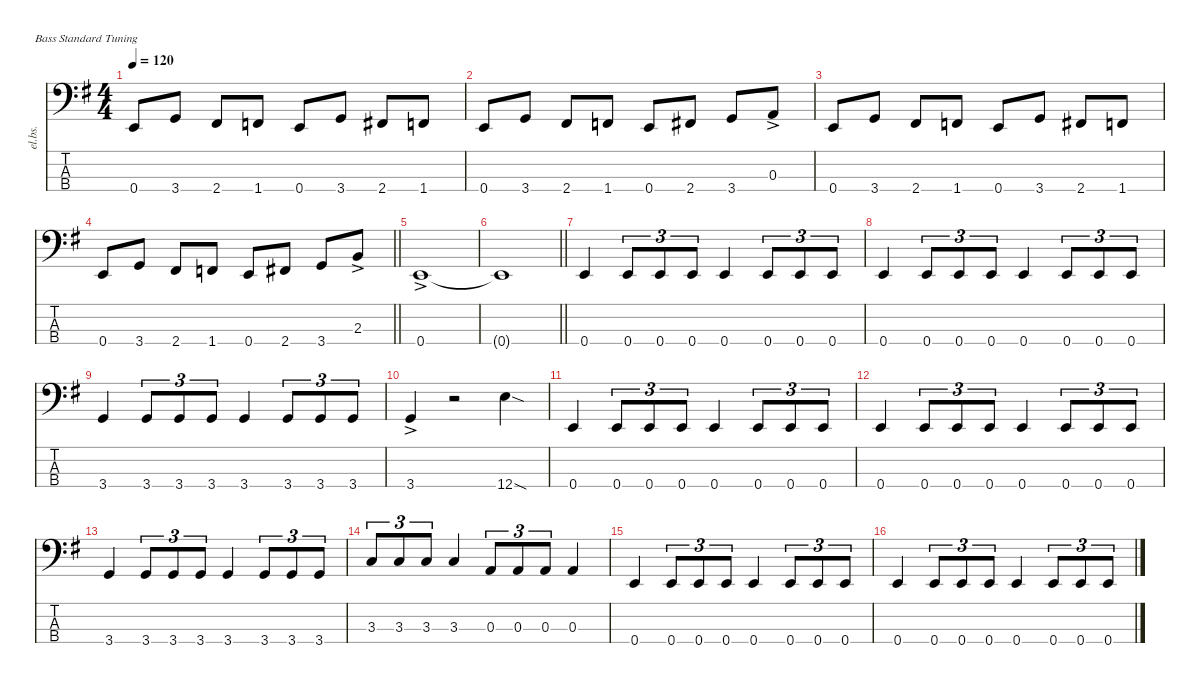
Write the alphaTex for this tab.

\defaultSystemsLayout 4
\hideDynamics
\bracketExtendMode nobrackets
\otherSystemsTrackNameOrientation horizontal
\track ("Bajo 1" "el.bs.") {defaultSystemsLayout 8 instrument electricbassfinger}
\staff {score tabs}
\tuning (G2 D2 A1 E1)
\ts (4 4)
\tempo 120
\clef f4
\ks g
0.4{acc forcenatural}.8{dy f beam Up} 3.4{acc forcenatural}.8{beam Up} 2.4{acc #}.8{beam Up} 1.4{acc forcenatural}.8{beam Up} 0.4{acc forcenatural}.8{beam Up} 3.4{acc forcenatural}.8{beam Up} 2.4{acc #}.8{beam Up} 1.4{acc forcenatural}.8{beam Up} |
0.4{acc forcenatural}.8{beam Up} 3.4{acc forcenatural}.8{beam Up} 2.4{acc #}.8{beam Up} 1.4{acc forcenatural}.8{beam Up} 0.4{acc forcenatural}.8{beam Up} 2.4{acc #}.8{beam Up} 3.4{acc forcenatural}.8{beam Up} 0.3{ac acc forcenatural}.8{beam Up} |
0.4{acc forcenatural}.8{beam Up} 3.4{acc forcenatural}.8{beam Up} 2.4{acc #}.8{beam Up} 1.4{acc forcenatural}.8{beam Up} 0.4{acc forcenatural}.8{beam Up} 3.4{acc forcenatural}.8{beam Up} 2.4{acc #}.8{beam Up} 1.4{acc forcenatural}.8{beam Up} |
\barLineRight lightlight
0.4{acc forcenatural}.8{beam Up} 3.4{acc forcenatural}.8{beam Up} 2.4{acc #}.8{beam Up} 1.4{acc forcenatural}.8{beam Up} 0.4{acc forcenatural}.8{beam Up} 2.4{acc #}.8{beam Up} 3.4{acc forcenatural}.8{beam Up} 2.3{ac acc forcenatural}.8{beam Up} |
0.4{ac acc forcenatural}.1{beam Up} |
\barLineRight lightlight
0.4{t acc forcenatural}.1{beam Up} |
0.4{acc forcenatural}.4{beam Up} 0.4{acc forcenatural}.8{tu (3 2) beam Up} 0.4{acc forcenatural}.8{tu (3 2) beam Up} 0.4{acc forcenatural}.8{tu (3 2) beam Up} 0.4{acc forcenatural}.4{beam Up} 0.4{acc forcenatural}.8{tu (3 2) beam Up} 0.4{acc forcenatural}.8{tu (3 2) beam Up} 0.4{acc forcenatural}.8{tu (3 2) beam Up} |
0.4{acc forcenatural}.4{beam Up} 0.4{acc forcenatural}.8{tu (3 2) beam Up} 0.4{acc forcenatural}.8{tu (3 2) beam Up} 0.4{acc forcenatural}.8{tu (3 2) beam Up} 0.4{acc forcenatural}.4{beam Up} 0.4{acc forcenatural}.8{tu (3 2) beam Up} 0.4{acc forcenatural}.8{tu (3 2) beam Up} 0.4{acc forcenatural}.8{tu (3 2) beam Up} |
3.4{acc forcenatural}.4{beam Up} 3.4{acc forcenatural}.8{tu (3 2) beam Up} 3.4{acc forcenatural}.8{tu (3 2) beam Up} 3.4{acc forcenatural}.8{tu (3 2) beam Up} 3.4{acc forcenatural}.4{beam Up} 3.4{acc forcenatural}.8{tu (3 2) beam Up} 3.4{acc forcenatural}.8{tu (3 2) beam Up} 3.4{acc forcenatural}.8{tu (3 2) beam Up} |
3.4{ac acc forcenatural}.4{beam Up} r.2{beam Up} 12.4{sod acc forcenatural}.4{beam Down} |
0.4{acc forcenatural}.4{beam Up} 0.4{acc forcenatural}.8{tu (3 2) beam Up} 0.4{acc forcenatural}.8{tu (3 2) beam Up} 0.4{acc forcenatural}.8{tu (3 2) beam Up} 0.4{acc forcenatural}.4{beam Up} 0.4{acc forcenatural}.8{tu (3 2) beam Up} 0.4{acc forcenatural}.8{tu (3 2) beam Up} 0.4{acc forcenatural}.8{tu (3 2) beam Up} |
0.4{acc forcenatural}.4{beam Up} 0.4{acc forcenatural}.8{tu (3 2) beam Up} 0.4{acc forcenatural}.8{tu (3 2) beam Up} 0.4{acc forcenatural}.8{tu (3 2) beam Up} 0.4{acc forcenatural}.4{beam Up} 0.4{acc forcenatural}.8{tu (3 2) beam Up} 0.4{acc forcenatural}.8{tu (3 2) beam Up} 0.4{acc forcenatural}.8{tu (3 2) beam Up} |
3.4{acc forcenatural}.4{beam Up} 3.4{acc forcenatural}.8{tu (3 2) beam Up} 3.4{acc forcenatural}.8{tu (3 2) beam Up} 3.4{acc forcenatural}.8{tu (3 2) beam Up} 3.4{acc forcenatural}.4{beam Up} 3.4{acc forcenatural}.8{tu (3 2) beam Up} 3.4{acc forcenatural}.8{tu (3 2) beam Up} 3.4{acc forcenatural}.8{tu (3 2) beam Up} |
3.3{acc forcenatural}.8{tu (3 2) beam Up} 3.3{acc forcenatural}.8{tu (3 2) beam Up} 3.3{acc forcenatural}.8{tu (3 2) beam Up} 3.3{acc forcenatural}.4{beam Up} 0.3{acc forcenatural}.8{tu (3 2) beam Up} 0.3{acc forcenatural}.8{tu (3 2) beam Up} 0.3{acc forcenatural}.8{tu (3 2) beam Up} 0.3{acc forcenatural}.4{beam Up} |
0.4{acc forcenatural}.4{beam Up} 0.4{acc forcenatural}.8{tu (3 2) beam Up} 0.4{acc forcenatural}.8{tu (3 2) beam Up} 0.4{acc forcenatural}.8{tu (3 2) beam Up} 0.4{acc forcenatural}.4{beam Up} 0.4{acc forcenatural}.8{tu (3 2) beam Up} 0.4{acc forcenatural}.8{tu (3 2) beam Up} 0.4{acc forcenatural}.8{tu (3 2) beam Up} |
0.4{acc forcenatural}.4{beam Up} 0.4{acc forcenatural}.8{tu (3 2) beam Up} 0.4{acc forcenatural}.8{tu (3 2) beam Up} 0.4{acc forcenatural}.8{tu (3 2) beam Up} 0.4{acc forcenatural}.4{beam Up} 0.4{acc forcenatural}.8{tu (3 2) beam Up} 0.4{acc forcenatural}.8{tu (3 2) beam Up} 0.4{acc forcenatural}.8{tu (3 2) beam Up}
